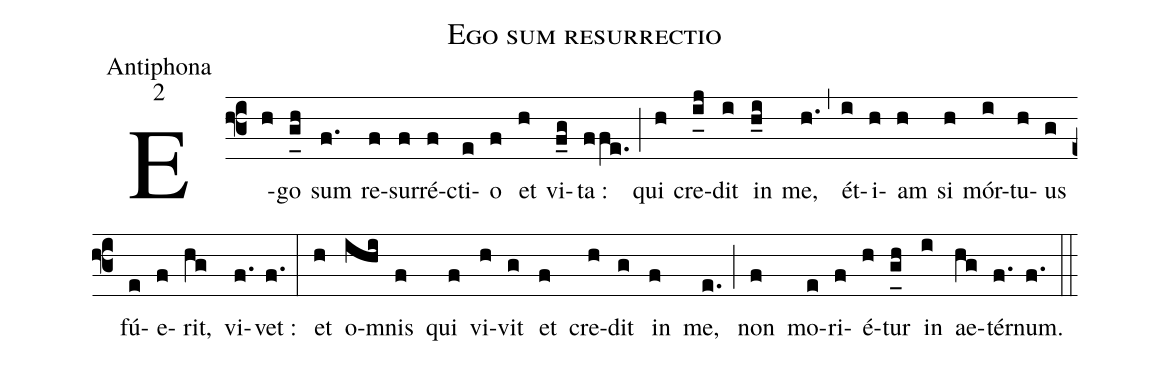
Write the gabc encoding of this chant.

name:Ego sum resurrectio;
office-part:Antiphona;
mode:2;
%%
(f3) E(h)go(g_[uh:l]h) sum(f.) re(f)sur(f)ré(f)cti(e)o(f) et(h) vi(f_g)ta :(ffe.) (;) qui(h) cre(i_[uh:l]j)dit(i) in(h_i) me,(h.) (,) ét(i)i(h)am(h) si(h) mór(i)tu(h)us(g) fú(e)e(f)rit,(hg) vi(f.)vet :(f.) (:) et(h) o(ihi)mnis(f) qui(f) vi(h)vit(g) et(f) cre(h)dit(g) in(f) me,(e.) (;) non(f) mo(e)ri(f)é(h)tur(g_[uh:l]h) in(i) ae(hg)tér(f.)num.(f.) (::)
